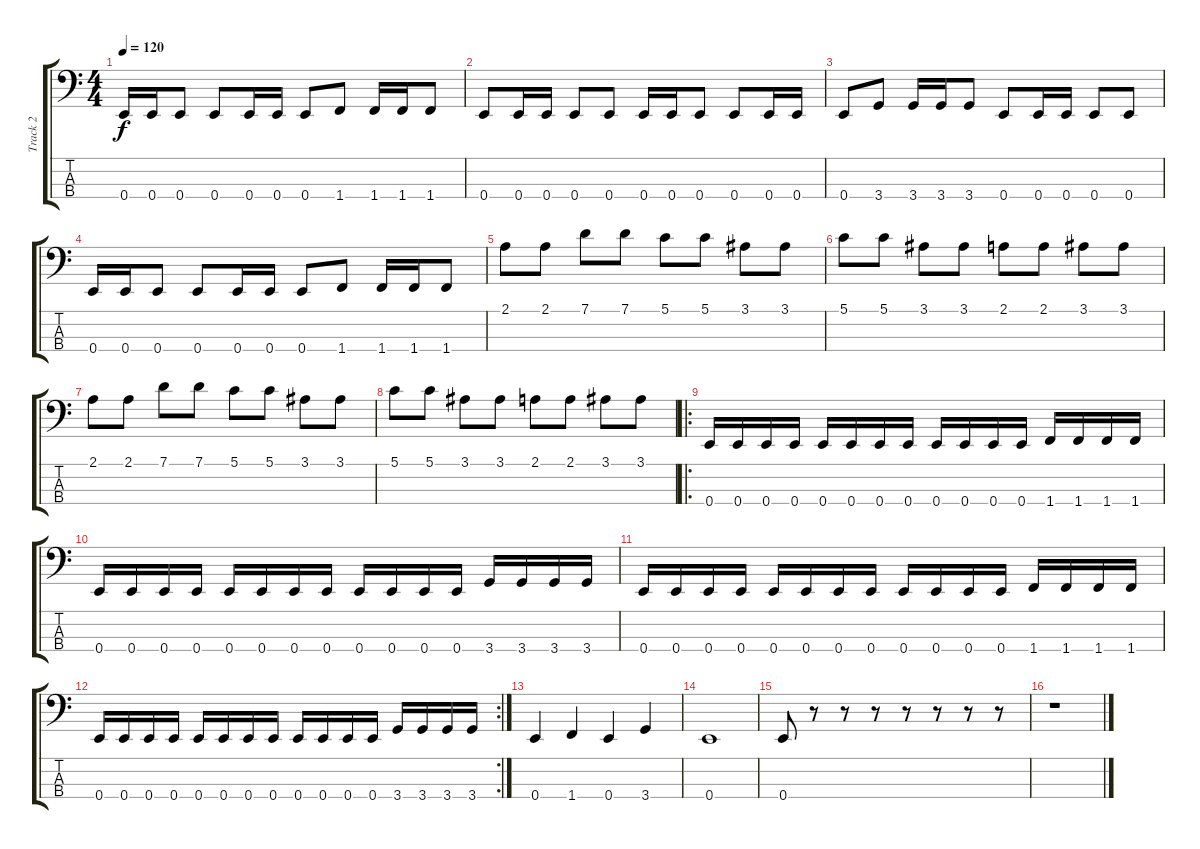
\track ("Track 2" "Track 2") {instrument electricbassfinger}
\staff {score tabs}
\tuning (G2 D2 A1 E1) {hide}
\ts (4 4)
\tempo 120
\clef f4
\ks c
0.4.16{dy f} 0.4.16 0.4.8 0.4.8 0.4.16 0.4.16 0.4.8 1.4.8 1.4.16 1.4.16 1.4.8 |
0.4.8 0.4.16 0.4.16 0.4.8 0.4.8 0.4.16 0.4.16 0.4.8 0.4.8 0.4.16 0.4.16 |
0.4.8 3.4.8 3.4.16 3.4.16 3.4.8 0.4.8 0.4.16 0.4.16 0.4.8 0.4.8 |
0.4.16 0.4.16 0.4.8 0.4.8 0.4.16 0.4.16 0.4.8 1.4.8 1.4.16 1.4.16 1.4.8 |
2.1.8 2.1.8 7.1.8 7.1.8 5.1.8 5.1.8 3.1.8 3.1.8 |
5.1.8 5.1.8 3.1.8 3.1.8 2.1.8 2.1.8 3.1.8 3.1.8 |
2.1.8 2.1.8 7.1.8 7.1.8 5.1.8 5.1.8 3.1.8 3.1.8 |
5.1.8 5.1.8 3.1.8 3.1.8 2.1.8 2.1.8 3.1.8 3.1.8 |
\ro
0.4.16 0.4.16 0.4.16 0.4.16 0.4.16 0.4.16 0.4.16 0.4.16 0.4.16 0.4.16 0.4.16 0.4.16 1.4.16 1.4.16 1.4.16 1.4.16 |
0.4.16 0.4.16 0.4.16 0.4.16 0.4.16 0.4.16 0.4.16 0.4.16 0.4.16 0.4.16 0.4.16 0.4.16 3.4.16 3.4.16 3.4.16 3.4.16 |
0.4.16 0.4.16 0.4.16 0.4.16 0.4.16 0.4.16 0.4.16 0.4.16 0.4.16 0.4.16 0.4.16 0.4.16 1.4.16 1.4.16 1.4.16 1.4.16 |
\rc 2
0.4.16 0.4.16 0.4.16 0.4.16 0.4.16 0.4.16 0.4.16 0.4.16 0.4.16 0.4.16 0.4.16 0.4.16 3.4.16 3.4.16 3.4.16 3.4.16 |
0.4.4 1.4.4 0.4.4 3.4.4 |
0.4.1 |
0.4.8 r.8 r.8 r.8 r.8 r.8 r.8 r.8 |
r.1
